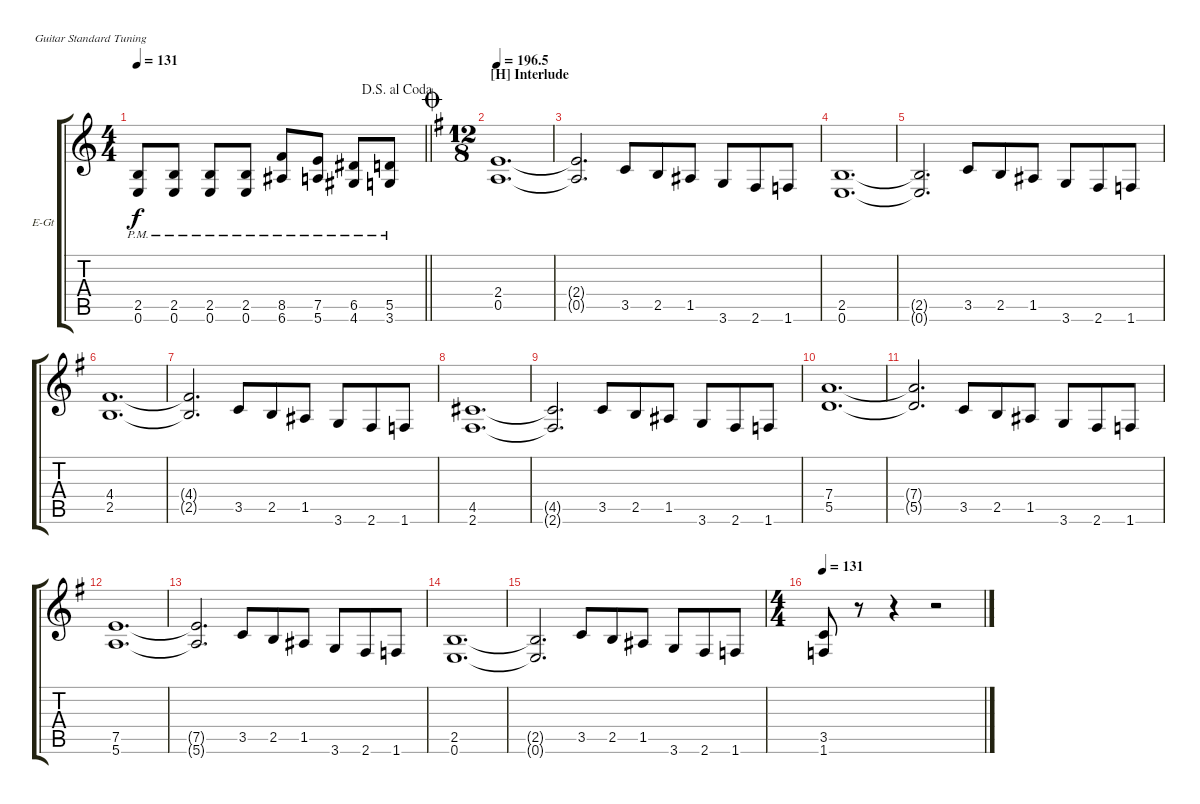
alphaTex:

\bracketExtendMode groupsimilarinstruments
\firstSystemTrackNameOrientation horizontal
\otherSystemsTrackNameOrientation horizontal
\track ("Distortion Guitar 2" "E-Gt") {instrument distortionguitar}
\staff {score tabs}
\tuning (E4 B3 G3 D3 A2 E2)
\ts (4 4)
\jump dalsegnoalcoda
\tempo 131
\clef g2
\scale
0.333333
\barLineRight lightlight
\ks aminor
(2.5{pm} 0.6{pm}).8{dy f} (2.5{pm} 0.6{pm}).8 (2.5{pm} 0.6{pm}).8 (2.5{pm} 0.6{pm}).8 (8.5{pm} 6.6{pm}).8 (7.5{pm} 5.6{pm}).8 (6.5{pm} 4.6{pm}).8 (5.5{pm} 3.6{pm}).8 |
\ts (12 8)
\section ("H" "Interlude")
\jump coda
\tempo
196.5
\scale
0.511811
\ks eminor
(2.4 0.5).1{d} |
\scale
0.244094 (2.4{t} 0.5{t}).2{d} 3.5.8 2.5.8 1.5.8 3.6.8 2.6.8 1.6.8 |
\scale
0.244094 (2.5 0.6).1{d} |
\scale
0.333333 (2.5{t} 0.6{t}).2{d} 3.5.8 2.5.8 1.5.8 3.6.8 2.6.8 1.6.8 |
\scale
0.333333 (4.4 2.5).1{d} |
\scale
0.333333 (4.4{t} 2.5{t}).2{d} 3.5.8 2.5.8 1.5.8 3.6.8 2.6.8 1.6.8 |
\scale
0.333333 (4.5 2.6).1{d} |
\scale
0.333333 (4.5{t} 2.6{t}).2{d} 3.5.8 2.5.8 1.5.8 3.6.8 2.6.8 1.6.8 |
\scale
0.333333 (7.4 5.5).1{d} |
\scale
0.333333 (7.4{t} 5.5{t}).2{d} 3.5.8 2.5.8 1.5.8 3.6.8 2.6.8 1.6.8 |
\scale
0.333333 (7.5 5.6).1{d} |
\scale
0.333333 (7.5{t} 5.6{t}).2{d} 3.5.8 2.5.8 1.5.8 3.6.8 2.6.8 1.6.8 |
\scale
0.244094 (2.5 0.6).1{d} |
\scale
0.244094 (2.5{t} 0.6{t}).2{d} 3.5.8 2.5.8 1.5.8 3.6.8 2.6.8 1.6.8 |
\ts (4 4)
\tempo 131
\scale
0.511811 (3.5 1.6).8 r.8 r.4 r.2
